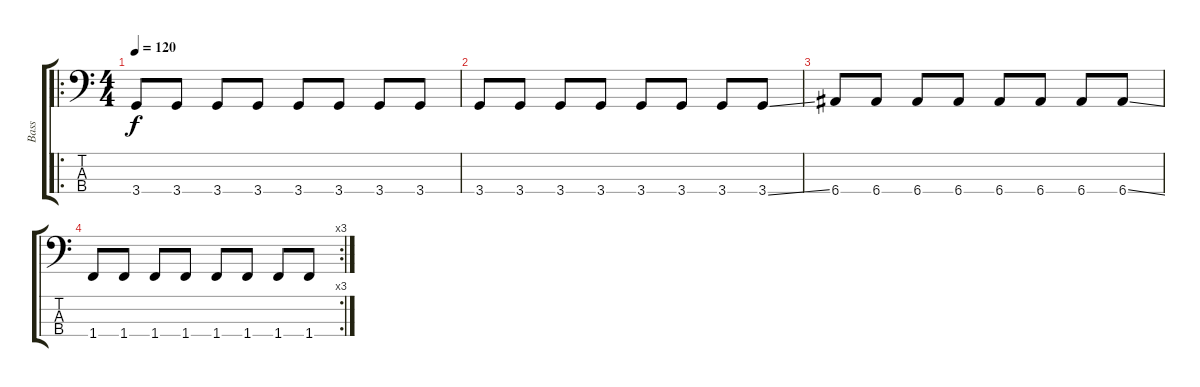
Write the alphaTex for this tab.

\track ("Bass" "Bass") {instrument electricbasspick}
\staff {score tabs}
\tuning (G2 D2 A1 E1) {hide}
\ro
\ts (4 4)
\tempo 120
\clef f4
\ks c
3.4.8{dy f} 3.4.8 3.4.8 3.4.8 3.4.8 3.4.8 3.4.8 3.4.8 |
3.4.8 3.4.8 3.4.8 3.4.8 3.4.8 3.4.8 3.4.8 3.4{ss}.8 |
6.4.8 6.4.8 6.4.8 6.4.8 6.4.8 6.4.8 6.4.8 6.4{ss}.8 |
\rc 3
1.4.8 1.4.8 1.4.8 1.4.8 1.4.8 1.4.8 1.4.8 1.4.8
